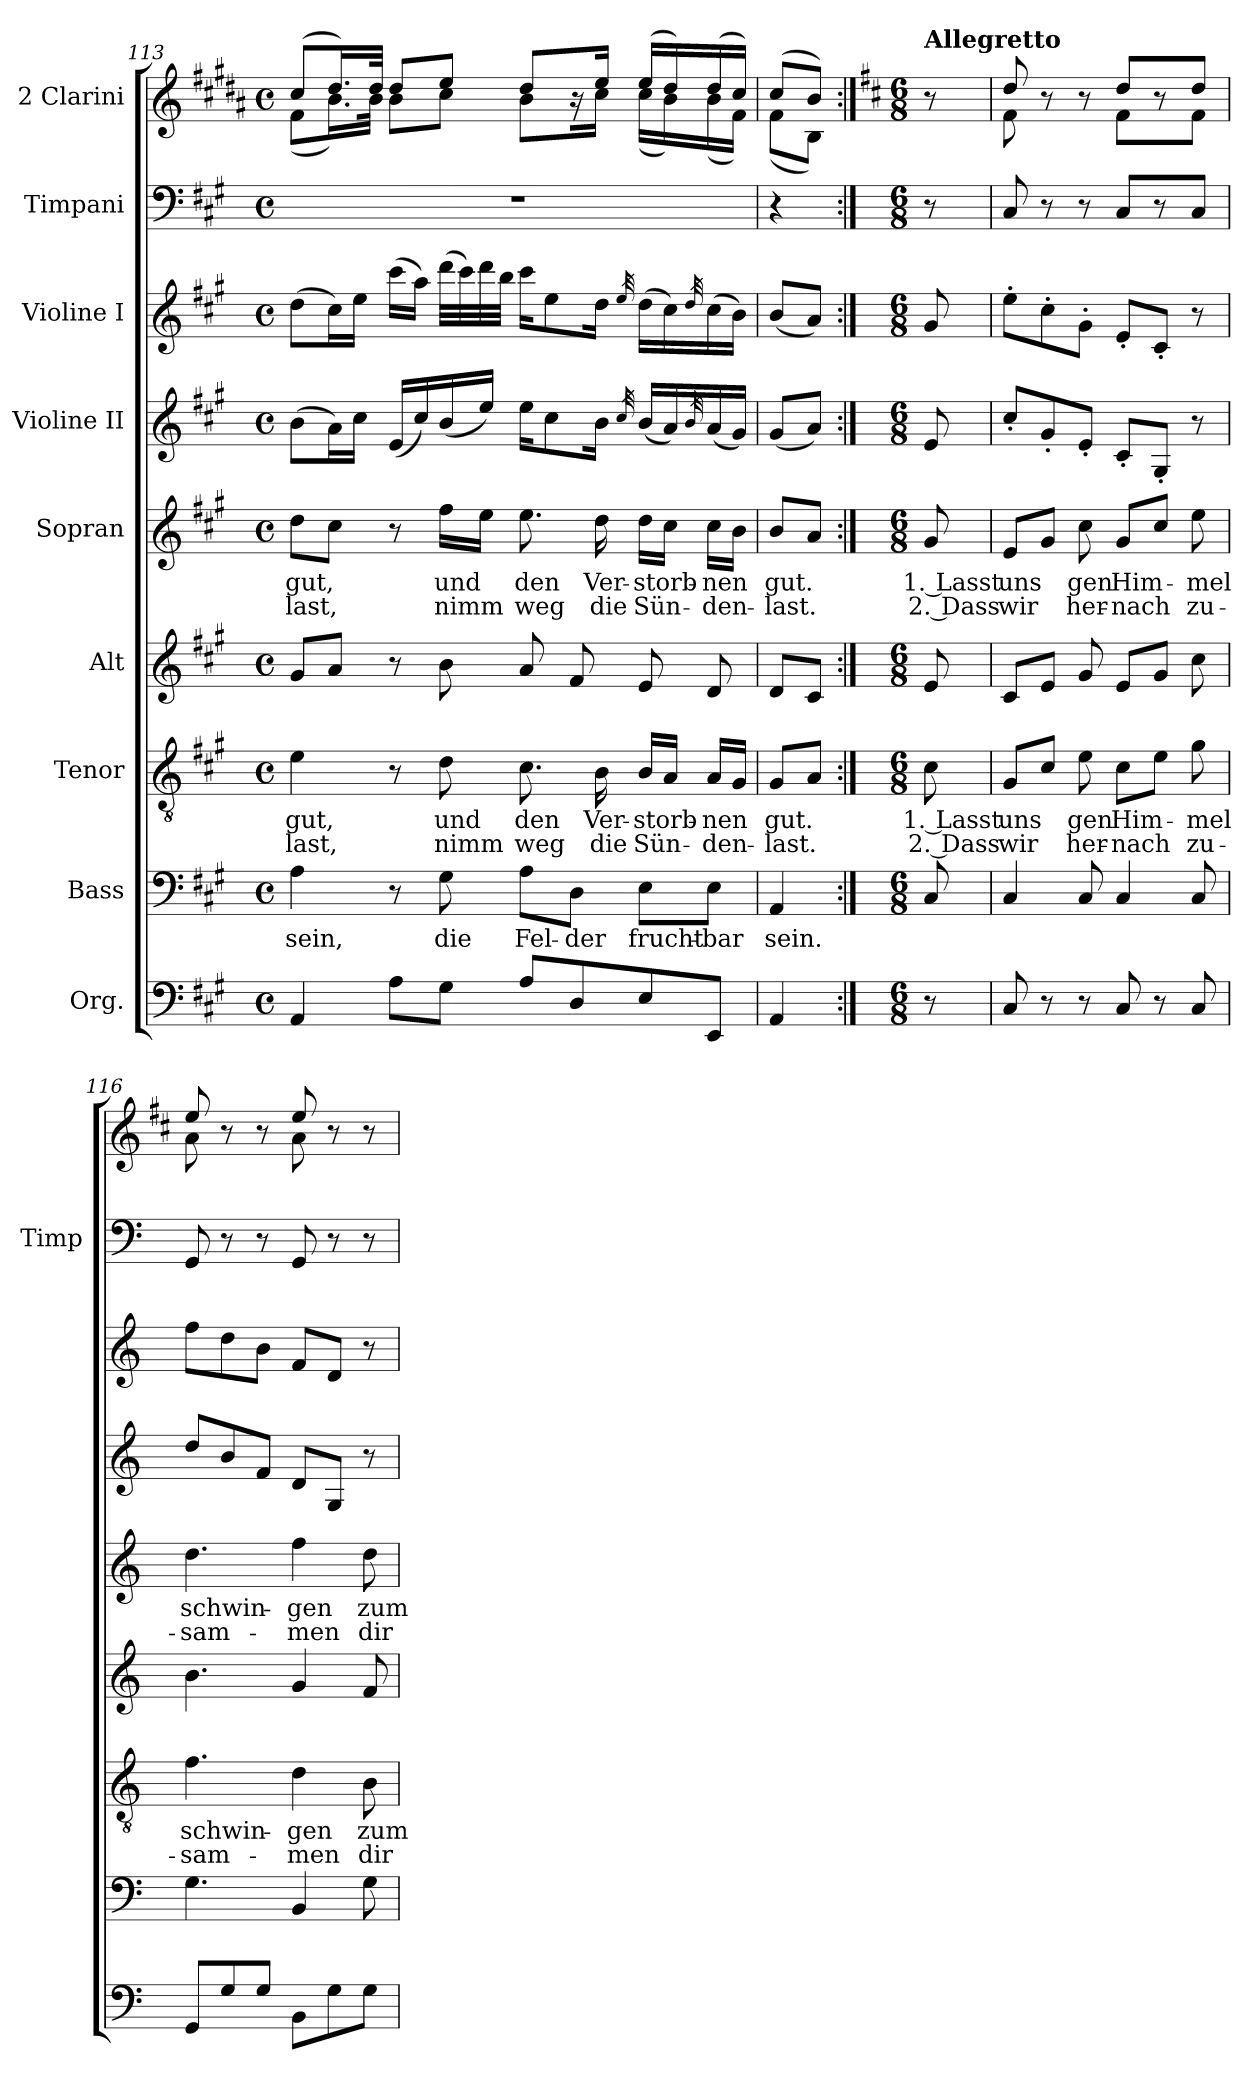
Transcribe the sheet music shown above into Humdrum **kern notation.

**kern	**kern	**text	**kern	**text	**text	**kern	**kern	**text	**text	**kern	**kern	**kern	**kern
*part9	*part8	*part8	*part7	*part7	*part7	*part6	*part5	*part5	*part5	*part4	*part3	*part2	*part1
*staff9	*staff8	*staff8	*staff7	*staff7	*staff7	*staff6	*staff5	*staff5	*staff5	*staff4	*staff3	*staff2	*staff1
*I"Org.	*I"Bass	*	*I"Tenor	*	*	*I"Alt	*I"Sopran	*	*	*I"Violine II	*I"Violine I	*I"Timpani	*I"2 Clarini
*	*	*	*	*	*	*	*	*	*	*	*	*I'Timp	*
*clefF4	*clefF4	*	*clefGv2	*	*	*clefG2	*clefG2	*	*	*clefG2	*clefG2	*clefF4	*clefG2
*ITrd7c12	*	*	*	*	*	*	*	*	*	*	*	*	*ITrd1c2
*k[f#c#g#]	*k[f#c#g#]	*	*k[f#c#g#]	*	*	*k[f#c#g#]	*k[f#c#g#]	*	*	*k[f#c#g#]	*k[f#c#g#]	*k[f#c#g#]	*k[f#c#g#]
*A:	*A:	*	*A:	*	*	*A:	*A:	*	*	*A:	*A:	*A:	*A:
*M4/4	*M4/4	*	*M4/4	*	*	*M4/4	*M4/4	*	*	*M4/4	*M4/4	*M4/4	*M4/4
*met(c)	*met(c)	*	*met(c)	*	*	*met(c)	*met(c)	*	*	*met(c)	*met(c)	*met(c)	*met(c)
=113	=113	=113	=113	=113	=113	=113	=113	=113	=113	=113	=113	=113	=113
*	*	*	*	*	*	*	*	*	*	*	*	*	*^
4AAA/	4A\	sein,	4e\	gut,	-last,	8g#/L	8dd\L	gut,	-last,	(>8b\L	(>8dd\L	1r	(>8b/L	(8e\L
.	.	.	.	.	.	8a/J	8cc#\J	.	.	16a\L)	16cc#\L)	.	16.cc#/L)	16.a\L)
.	.	.	.	.	.	.	.	.	.	16cc#\JJ	16ee\JJ	.	.	.
.	.	.	.	.	.	.	.	.	.	.	.	.	32cc#/JJk	32a\JJk
8AA\L	8r	.	8r	.	.	8r	8r	.	.	(16e/LL	(>16ccc#\LL	.	8cc#/L	8a\L
.	.	.	.	.	.	.	.	.	.	16cc#/)	16aa\JJ)	.	.	.
8GG#\J	8G#\	die	8d\	und	nimm	8b\	16ff#\LL	und	nimm	(16b/	(>32ddd\LLL	.	8dd/J	8b\J
.	.	.	.	.	.	.	.	.	.	.	32ccc#\)	.	.	.
.	.	.	.	.	.	.	16ee\JJ	.	.	16ee/JJ)	32ddd\	.	.	.
.	.	.	.	.	.	.	.	.	.	.	32bb\JJJ	.	.	.
8AA/L	8A\L	Fel-	8.c#\	den	weg	8a/	8.ee\	den	weg	16ee\KL	16ccc#\KL	.	8cc#/L	8a\L
.	.	.	.	.	.	.	.	.	.	8cc#\	8ee\	.	.	.
8DD/	8D\J	-der	.	.	.	8f#/	.	.	.	.	.	.	16r	16ryy
.	.	.	16B\	Ver-	die	.	16dd\	Ver-	die	16b\Jk	16dd\Jk	.	16dd/Jk	16b\Jk
.	.	.	.	.	.	.	.	.	.	32qcc#/	32qee/	.	.	.
8EE/	8E\L	frucht-	16B/LL	-storb-	Sün-	8e/	16dd\LL	-storb-	Sün-	(16b/LL	(>16dd\LL	.	(>16dd/LL	(16b\LL
.	.	.	16A/JJ	.	.	.	16cc#\JJ	.	.	16a/)	16cc#\)	.	16cc#/)	16a\)
.	.	.	.	.	.	.	.	.	.	32qb/	32qdd/	.	.	.
8EEE/J	8E\J	-bar	16A/LL	-nen	-den-	8d/	16cc#\LL	-nen	-den-	(16a/	(>16cc#\	.	(>16cc#/	(16a\
.	.	.	16G#/JJ	.	.	.	16b\JJ	.	.	16g#/JJ)	16b\JJ)	.	16b/JJ)	16e\JJ)
=114	=114	=114	=114	=114	=114	=114	=114	=114	=114	=114	=114	=114	=114	=114
4AAA/	4AA/	sein.	8G#/L	gut.	-last.	8d/L	8b/L	gut.	-last.	(8g#/L	(8b/L	4r	(8b/L	(8e\L
.	.	.	8A/J	.	.	8c#/J	8a/J	.	.	8a/J)	8a/J)	.	8a/J)	8A\J)
!!LO:PB:g=z	!!
=114X4:|!	=114X4:|!	=114X4:|!	=114X4:|!	=114X4:|!	=114X4:|!	=114X4:|!	=114X4:|!	=114X4:|!	=114X4:|!	=114X4:|!	=114X4:|!	=114X4:|!	=114X4:|!	=114X4:|!
*k[]	*k[]	*	*k[]	*	*	*k[]	*k[]	*	*	*k[]	*k[]	*k[]	*k[]	*
*M6/8	*M6/8	*	*M6/8	*	*	*M6/8	*M6/8	*	*	*M6/8	*M6/8	*M6/8	*M6/8	*
!	!	!	!	!	!	!	!	!	!	!	!	!	!LO:TX:a:B:t=Allegretto	!
8r	8C/	.	8c\	1. Lasst	2. Dass	8e/	8g/	1. Lasst	2. Dass	8e/	8g/	8r	8r	8ryy
=115	=115	=115	=115	=115	=115	=115	=115	=115	=115	=115	=115	=115	=115	=115
8CC/	4C/	.	8G/L	uns	wir	8c/L	8e/L	uns	wir	8cc'/L	8ee'\L	8C/	8cc/	8e\
8r	.	.	8c/J	.	.	8e/J	8g/J	.	.	8g'/	8cc'\	8r	8r	8ryy
8r	8C/	.	8e\	gen	-her-	8g/	8cc\	gen	-her-	8e'/J	8g'\J	8r	8r	8ryy
8CC/	4C/	.	8c\L	Him-	nach	8e/L	8g/L	Him-	nach	8c'/L	8e'/L	8C/L	8cc/L	8e\L
8r	.	.	8e\J	.	.	8g/J	8cc/J	.	.	8G'/J	8c'/J	8r	8r	8ryy
8CC/	8C/	.	8g\	-mel	zu-	8cc\	8ee\	-mel	zu-	8r	8r	8C/J	8cc/J	8e\J
=116	=116	=116	=116	=116	=116	=116	=116	=116	=116	=116	=116	=116	=116	=116
8GGG/L	4.G\	.	4.f\	schwin-	-sam-	4.b\	4.dd\	schwin-	-sam-	8dd/L	8ff\L	8GG/	8dd/	8g\
8GG/	.	.	.	.	.	.	.	.	.	8b/	8dd\	8r	8r	8ryy
8GG/J	.	.	.	.	.	.	.	.	.	8f/J	8b\J	8r	8r	8ryy
8BBB\L	4BB/	.	4d\	-gen	-men	4g/	4ff\	-gen	-men	8d/L	8f/L	8GG/	8dd/	8g\
8GG\	.	.	.	.	.	.	.	.	.	8G/J	8d/J	8r	8r	8ryy
8GG\J	8G\	.	8B\	zum	dir	8f/	8dd\	zum	dir	8r	8r	8r	8r	8ryy
*	*	*	*	*	*	*	*	*	*	*	*	*	*v	*v
=	=	=	=	=	=	=	=	=	=	=	=	=	=
*-	*-	*-	*-	*-	*-	*-	*-	*-	*-	*-	*-	*-	*-
